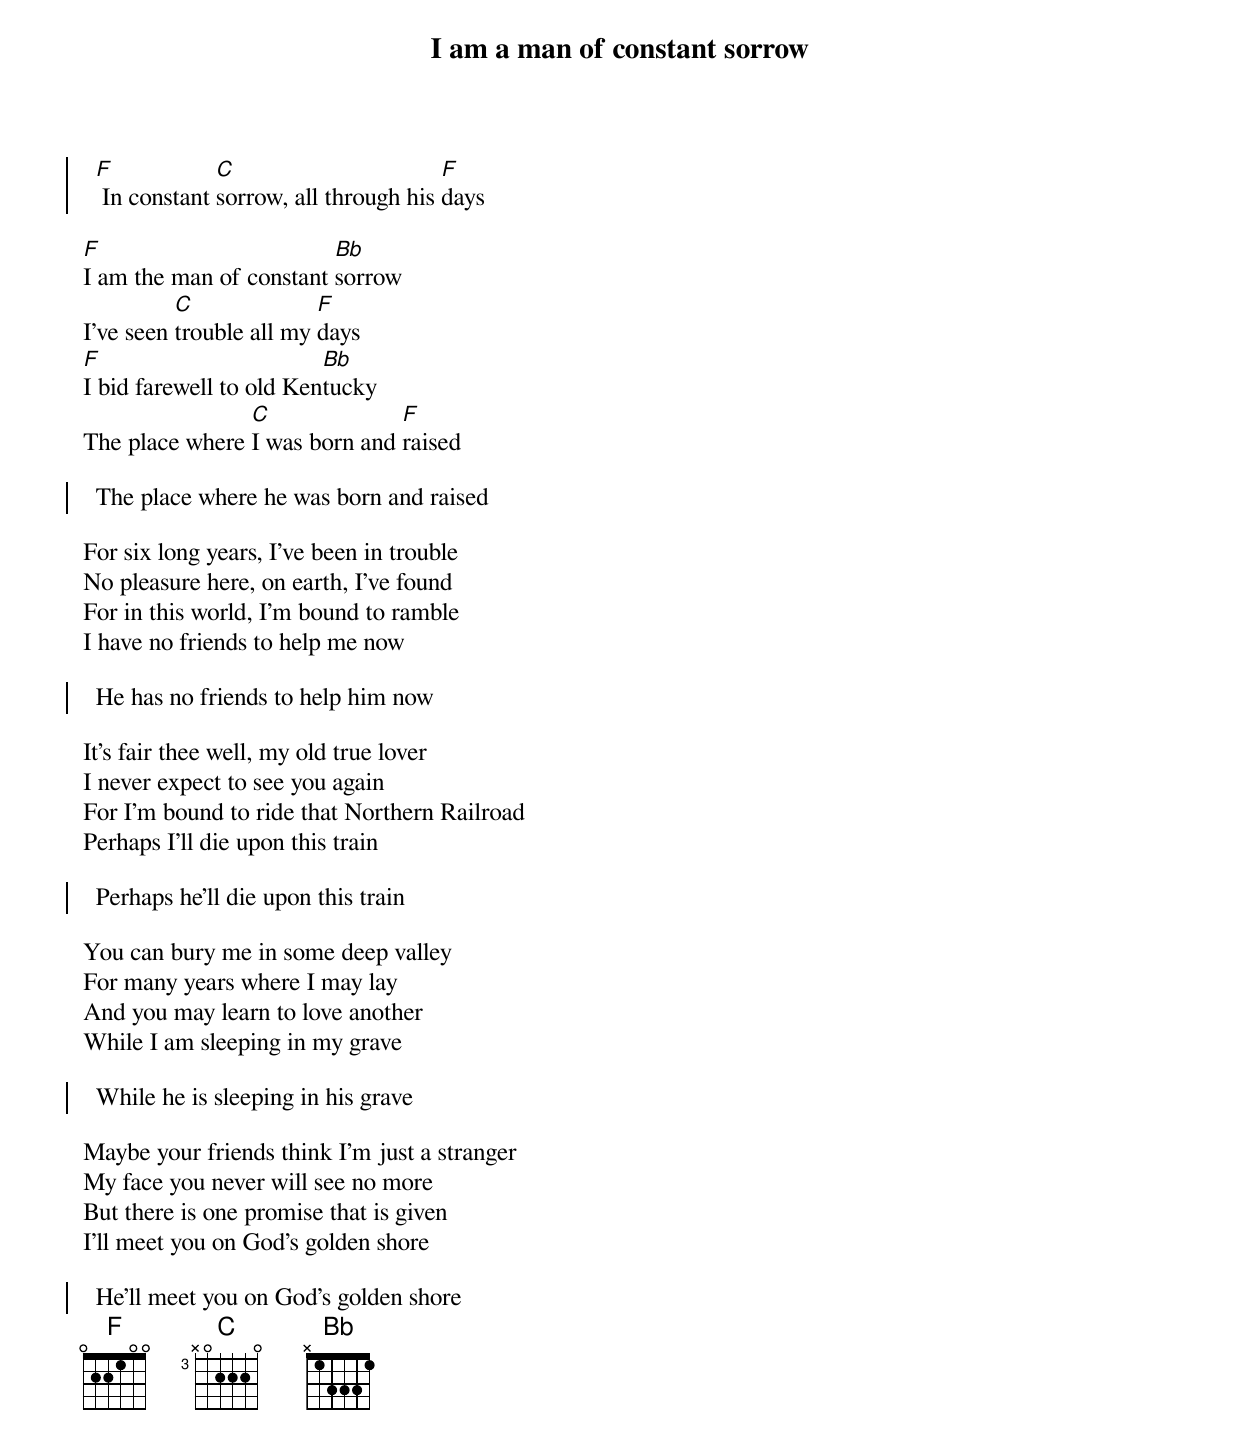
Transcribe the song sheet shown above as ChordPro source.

{title: I am a man of constant sorrow}
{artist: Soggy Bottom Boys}
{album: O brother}
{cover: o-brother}
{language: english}
{columns: 2}
{define: F base-fret 1 frets 0 2 2 1 0 0}
{define: B& base-fret 1 frets X 0 2 2 2 0}
{define: C base-fret 3 frets X 0 2 2 2 0}

{start_of_chorus}
  [F] In constant [C]sorrow, all through his [F]days
{end_of_chorus}

[F]I am the man of constant [Bb]sorrow
I've seen [C]trouble all my [F]days
[F]I bid farewell to old Ken[Bb]tucky
The place where [C]I was born and [F]raised

{start_of_chorus}
  The place where he was born and raised
{end_of_chorus}

For six long years, I've been in trouble
No pleasure here, on earth, I've found
For in this world, I'm bound to ramble
I have no friends to help me now

{start_of_chorus}
  He has no friends to help him now
{end_of_chorus}

It's fair thee well, my old true lover
I never expect to see you again
For I'm bound to ride that Northern Railroad
Perhaps I'll die upon this train

{start_of_chorus}
  Perhaps he'll die upon this train
{end_of_chorus}

You can bury me in some deep valley
For many years where I may lay
And you may learn to love another
While I am sleeping in my grave

{start_of_chorus}
  While he is sleeping in his grave
{end_of_chorus}

Maybe your friends think I'm just a stranger
My face you never will see no more
But there is one promise that is given
I'll meet you on God's golden shore

{start_of_chorus}
  He'll meet you on God's golden shore
{end_of_chorus}
